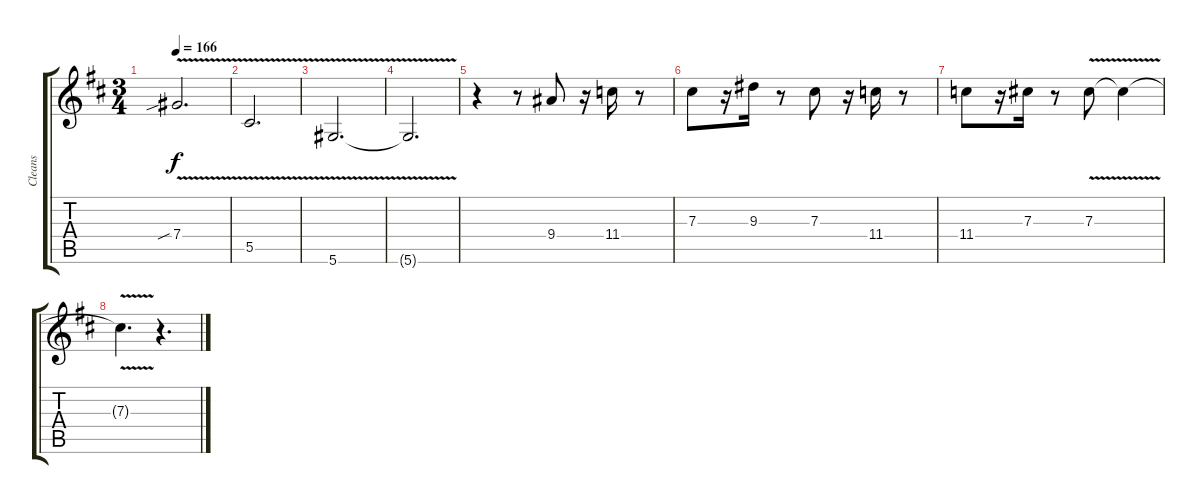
\track ("Cleans" "Cleans") {instrument distortionguitar}
\staff {score tabs}
\tuning (Eb4 Bb3 Gb3 Db3 Ab2 Eb2) {hide}
\ts (3 4)
\tempo 166
\clef g2
\ks d
7.4{v sib}.2{d dy f} |
5.5{v}.2{d} |
5.6{v}.2{d} |
5.6{t}.2{d} |
r.4 r.8 9.4.8 r.16 11.4.16 r.8 |
7.3.8 r.16 9.3.16 r.8 7.3.8 r.16 11.4.16 r.8 |
11.4.8 r.16 7.3.16 r.8 7.3{v}.8 7.3{t}.4 |
7.3{v t}.4{d} r.4{d}
